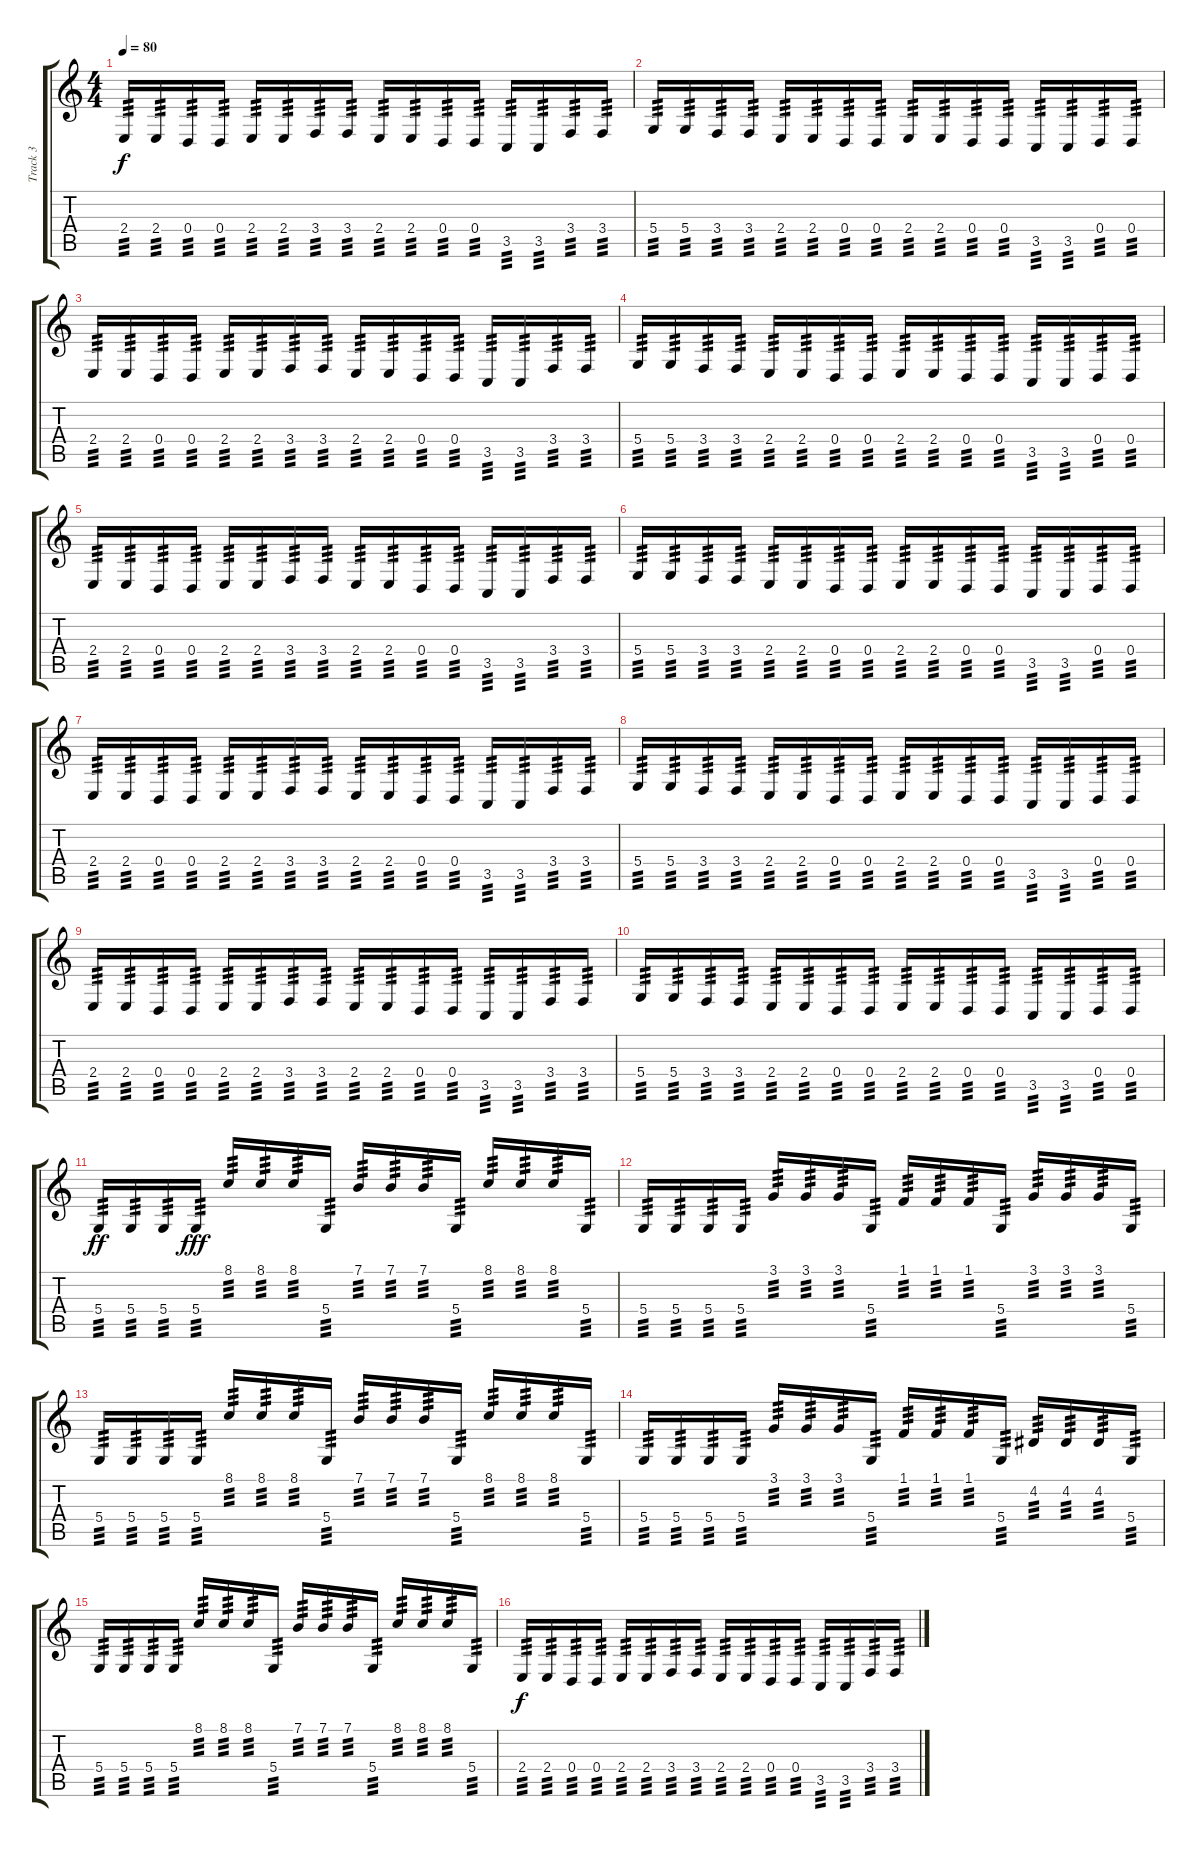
\track ("Track 3" "Track 3") {instrument stringensemble1}
\staff {score tabs}
\tuning (E4 B3 G3 D3 A2 E2) {hide}
\ts (4 4)
\tempo 80
\clef g2
\ks c
2.4.16{tp 3 dy f} 2.4.16{tp 3} 0.4.16{tp 3} 0.4.16{tp 3} 2.4.16{tp 3} 2.4.16{tp 3} 3.4.16{tp 3} 3.4.16{tp 3} 2.4.16{tp 3} 2.4.16{tp 3} 0.4.16{tp 3} 0.4.16{tp 3} 3.5.16{tp 3} 3.5.16{tp 3} 3.4.16{tp 3} 3.4.16{tp 3} |
5.4.16{tp 3} 5.4.16{tp 3} 3.4.16{tp 3} 3.4.16{tp 3} 2.4.16{tp 3} 2.4.16{tp 3} 0.4.16{tp 3} 0.4.16{tp 3} 2.4.16{tp 3} 2.4.16{tp 3} 0.4.16{tp 3} 0.4.16{tp 3} 3.5.16{tp 3} 3.5.16{tp 3} 0.4.16{tp 3} 0.4.16{tp 3} |
2.4.16{tp 3} 2.4.16{tp 3} 0.4.16{tp 3} 0.4.16{tp 3} 2.4.16{tp 3} 2.4.16{tp 3} 3.4.16{tp 3} 3.4.16{tp 3} 2.4.16{tp 3} 2.4.16{tp 3} 0.4.16{tp 3} 0.4.16{tp 3} 3.5.16{tp 3} 3.5.16{tp 3} 3.4.16{tp 3} 3.4.16{tp 3} |
5.4.16{tp 3} 5.4.16{tp 3} 3.4.16{tp 3} 3.4.16{tp 3} 2.4.16{tp 3} 2.4.16{tp 3} 0.4.16{tp 3} 0.4.16{tp 3} 2.4.16{tp 3} 2.4.16{tp 3} 0.4.16{tp 3} 0.4.16{tp 3} 3.5.16{tp 3} 3.5.16{tp 3} 0.4.16{tp 3} 0.4.16{tp 3} |
2.4.16{tp 3} 2.4.16{tp 3} 0.4.16{tp 3} 0.4.16{tp 3} 2.4.16{tp 3} 2.4.16{tp 3} 3.4.16{tp 3} 3.4.16{tp 3} 2.4.16{tp 3} 2.4.16{tp 3} 0.4.16{tp 3} 0.4.16{tp 3} 3.5.16{tp 3} 3.5.16{tp 3} 3.4.16{tp 3} 3.4.16{tp 3} |
5.4.16{tp 3} 5.4.16{tp 3} 3.4.16{tp 3} 3.4.16{tp 3} 2.4.16{tp 3} 2.4.16{tp 3} 0.4.16{tp 3} 0.4.16{tp 3} 2.4.16{tp 3} 2.4.16{tp 3} 0.4.16{tp 3} 0.4.16{tp 3} 3.5.16{tp 3} 3.5.16{tp 3} 0.4.16{tp 3} 0.4.16{tp 3} |
2.4.16{tp 3} 2.4.16{tp 3} 0.4.16{tp 3} 0.4.16{tp 3} 2.4.16{tp 3} 2.4.16{tp 3} 3.4.16{tp 3} 3.4.16{tp 3} 2.4.16{tp 3} 2.4.16{tp 3} 0.4.16{tp 3} 0.4.16{tp 3} 3.5.16{tp 3} 3.5.16{tp 3} 3.4.16{tp 3} 3.4.16{tp 3} |
5.4.16{tp 3} 5.4.16{tp 3} 3.4.16{tp 3} 3.4.16{tp 3} 2.4.16{tp 3} 2.4.16{tp 3} 0.4.16{tp 3} 0.4.16{tp 3} 2.4.16{tp 3} 2.4.16{tp 3} 0.4.16{tp 3} 0.4.16{tp 3} 3.5.16{tp 3} 3.5.16{tp 3} 0.4.16{tp 3} 0.4.16{tp 3} |
2.4.16{tp 3} 2.4.16{tp 3} 0.4.16{tp 3} 0.4.16{tp 3} 2.4.16{tp 3} 2.4.16{tp 3} 3.4.16{tp 3} 3.4.16{tp 3} 2.4.16{tp 3} 2.4.16{tp 3} 0.4.16{tp 3} 0.4.16{tp 3} 3.5.16{tp 3} 3.5.16{tp 3} 3.4.16{tp 3} 3.4.16{tp 3} |
5.4.16{tp 3} 5.4.16{tp 3} 3.4.16{tp 3} 3.4.16{tp 3} 2.4.16{tp 3} 2.4.16{tp 3} 0.4.16{tp 3} 0.4.16{tp 3} 2.4.16{tp 3} 2.4.16{tp 3} 0.4.16{tp 3} 0.4.16{tp 3} 3.5.16{tp 3} 3.5.16{tp 3} 0.4.16{tp 3} 0.4.16{tp 3} |
5.4.16{tp 3 dy ff} 5.4.16{tp 3} 5.4.16{tp 3} 5.4.16{tp 3 dy fff} 8.1.16{tp 3} 8.1.16{tp 3} 8.1.16{tp 3} 5.4.16{tp 3} 7.1.16{tp 3} 7.1.16{tp 3} 7.1.16{tp 3} 5.4.16{tp 3} 8.1.16{tp 3} 8.1.16{tp 3} 8.1.16{tp 3} 5.4.16{tp 3} |
5.4.16{tp 3} 5.4.16{tp 3} 5.4.16{tp 3} 5.4.16{tp 3} 3.1.16{tp 3} 3.1.16{tp 3} 3.1.16{tp 3} 5.4.16{tp 3} 1.1.16{tp 3} 1.1.16{tp 3} 1.1.16{tp 3} 5.4.16{tp 3} 3.1.16{tp 3} 3.1.16{tp 3} 3.1.16{tp 3} 5.4.16{tp 3} |
5.4.16{tp 3} 5.4.16{tp 3} 5.4.16{tp 3} 5.4.16{tp 3} 8.1.16{tp 3} 8.1.16{tp 3} 8.1.16{tp 3} 5.4.16{tp 3} 7.1.16{tp 3} 7.1.16{tp 3} 7.1.16{tp 3} 5.4.16{tp 3} 8.1.16{tp 3} 8.1.16{tp 3} 8.1.16{tp 3} 5.4.16{tp 3} |
5.4.16{tp 3} 5.4.16{tp 3} 5.4.16{tp 3} 5.4.16{tp 3} 3.1.16{tp 3} 3.1.16{tp 3} 3.1.16{tp 3} 5.4.16{tp 3} 1.1.16{tp 3} 1.1.16{tp 3} 1.1.16{tp 3} 5.4.16{tp 3} 4.2.16{tp 3} 4.2.16{tp 3} 4.2.16{tp 3} 5.4.16{tp 3} |
5.4.16{tp 3} 5.4.16{tp 3} 5.4.16{tp 3} 5.4.16{tp 3} 8.1.16{tp 3} 8.1.16{tp 3} 8.1.16{tp 3} 5.4.16{tp 3} 7.1.16{tp 3} 7.1.16{tp 3} 7.1.16{tp 3} 5.4.16{tp 3} 8.1.16{tp 3} 8.1.16{tp 3} 8.1.16{tp 3} 5.4.16{tp 3} |
2.4.16{tp 3 dy f} 2.4.16{tp 3} 0.4.16{tp 3} 0.4.16{tp 3} 2.4.16{tp 3} 2.4.16{tp 3} 3.4.16{tp 3} 3.4.16{tp 3} 2.4.16{tp 3} 2.4.16{tp 3} 0.4.16{tp 3} 0.4.16{tp 3} 3.5.16{tp 3} 3.5.16{tp 3} 3.4.16{tp 3} 3.4.16{tp 3}
